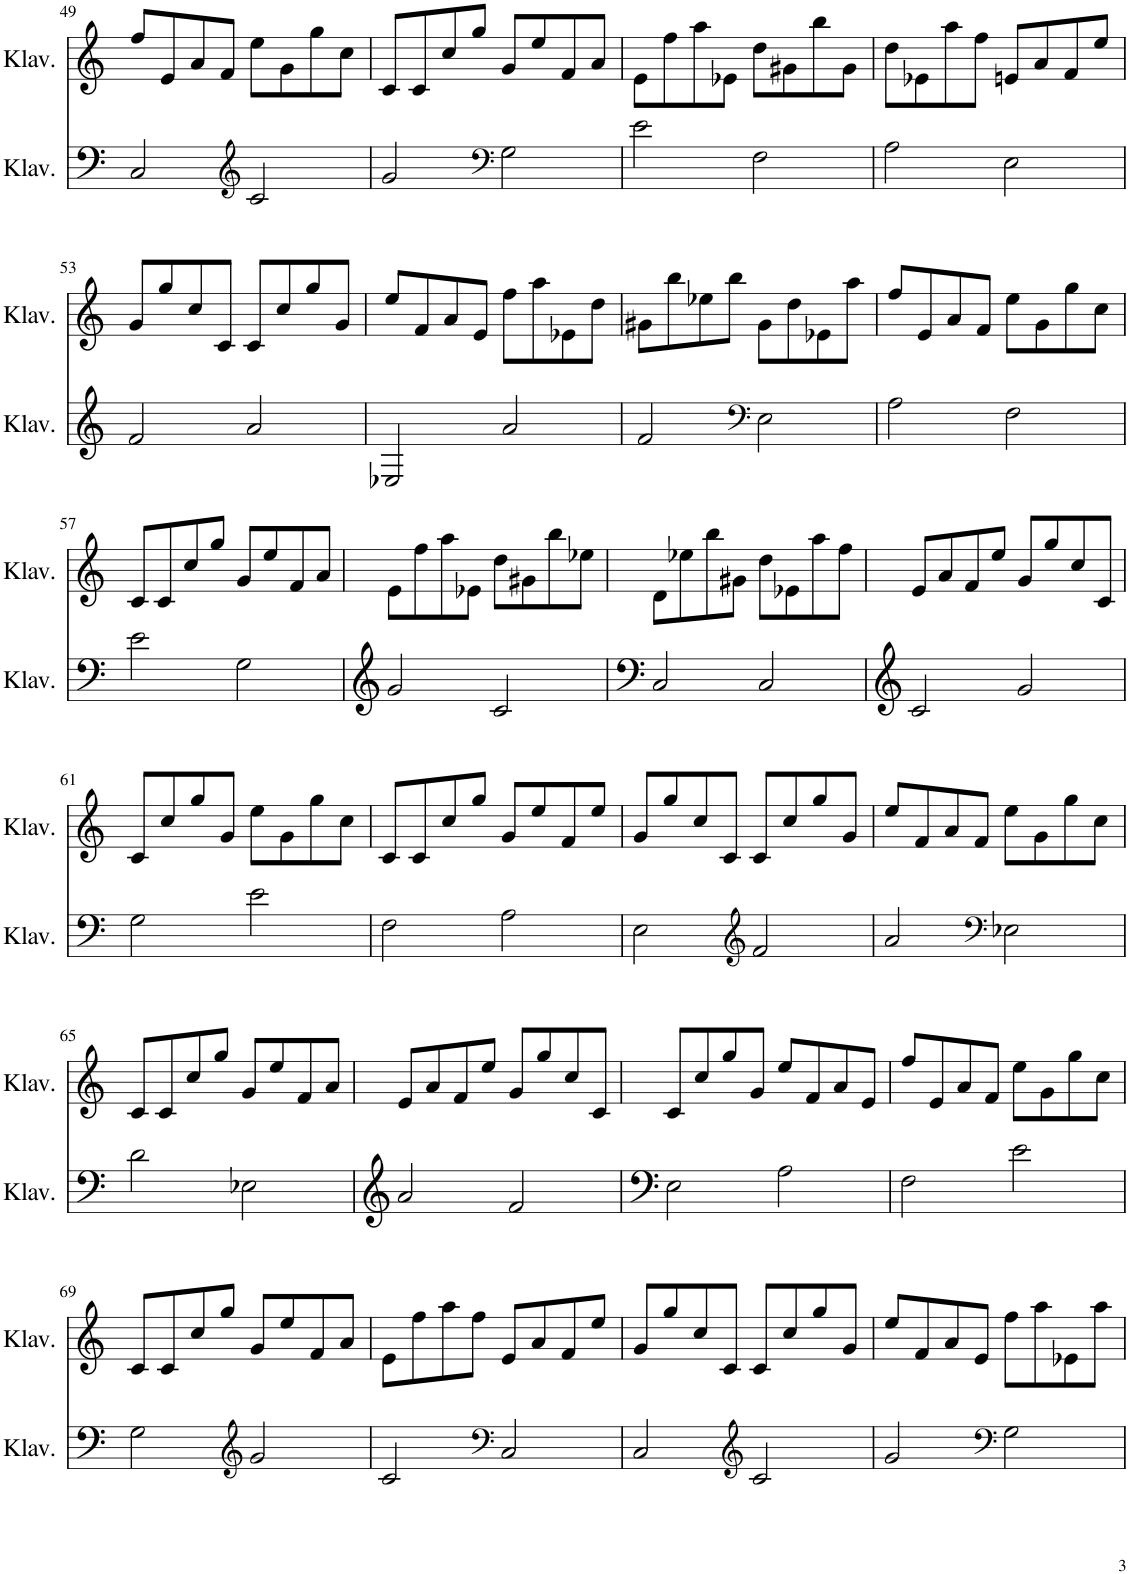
**kern	**kern
*part2	*part1
*staff2	*staff1
*I"Klavier	*I"Klavier
*I'Klav.	*I'Klav.
!!LO:PB:g=z
*clefF4	*clefG2
*k[]	*k[]
*M4/4	*M4/4
=49	=49
2C/	8ff/L
.	8e/
.	8a/
.	8f/J
*clefG2	*
2c/	8ee\L
.	8g\
.	8gg\
.	8cc\J
=50	=50
2g/	8c/L
.	8c/
.	8cc/
.	8gg/J
*clefF4	*
2G\	8g/L
.	8ee/
.	8f/
.	8a/J
=51	=51
2e\	8e\L
.	8ff\
.	8aa\
.	8e-X\J
2F\	8dd\L
.	8g#X\
.	8bb\
.	8g#\J
=52	=52
2A\	8dd\L
.	8e-X\
.	8aa\
.	8ff\J
2E\	8en/L
.	8a/
.	8f/
.	8ee/J
!!LO:LB:g=z
=53	=53
2f/	8g/L
.	8gg/
.	8cc/
.	8c/J
2a/	8c/L
.	8cc/
.	8gg/
.	8g/J
=54	=54
2E-X/	8ee/L
.	8f/
.	8a/
.	8e/J
2a/	8ff\L
.	8aa\
.	8e-X\
.	8dd\J
=55	=55
2f/	8g#X\L
.	8bb\
.	8ee-X\
.	8bb\J
*clefF4	*
2E\	8g#\L
.	8dd\
.	8e-X\
.	8aa\J
=56	=56
2A\	8ff/L
.	8e/
.	8a/
.	8f/J
2F\	8ee\L
.	8g\
.	8gg\
.	8cc\J
!!LO:LB:g=z
=57	=57
2e\	8c/L
.	8c/
.	8cc/
.	8gg/J
2G\	8g/L
.	8ee/
.	8f/
.	8a/J
=58	=58
2g/	8e\L
.	8ff\
.	8aa\
.	8e-X\J
2c/	8dd\L
.	8g#X\
.	8bb\
.	8ee-X\J
=59	=59
2C/	8d\L
.	8ee-X\
.	8bb\
.	8g#X\J
2C/	8dd\L
.	8e-X\
.	8aa\
.	8ff\J
=60	=60
2c/	8e/L
.	8a/
.	8f/
.	8ee/J
2g/	8g/L
.	8gg/
.	8cc/
.	8c/J
!!LO:LB:g=z
=61	=61
2G\	8c/L
.	8cc/
.	8gg/
.	8g/J
2e\	8ee\L
.	8g\
.	8gg\
.	8cc\J
=62	=62
2F\	8c/L
.	8c/
.	8cc/
.	8gg/J
2A\	8g/L
.	8ee/
.	8f/
.	8ee/J
=63	=63
2E\	8g/L
.	8gg/
.	8cc/
.	8c/J
*clefG2	*
2f/	8c/L
.	8cc/
.	8gg/
.	8g/J
=64	=64
2a/	8ee/L
.	8f/
.	8a/
.	8f/J
*clefF4	*
2E-X\	8ee\L
.	8g\
.	8gg\
.	8cc\J
!!LO:LB:g=z
=65	=65
2d\	8c/L
.	8c/
.	8cc/
.	8gg/J
2E-X\	8g/L
.	8ee/
.	8f/
.	8a/J
=66	=66
2a/	8e/L
.	8a/
.	8f/
.	8ee/J
2f/	8g/L
.	8gg/
.	8cc/
.	8c/J
=67	=67
2E\	8c/L
.	8cc/
.	8gg/
.	8g/J
2A\	8ee/L
.	8f/
.	8a/
.	8e/J
=68	=68
2F\	8ff/L
.	8e/
.	8a/
.	8f/J
2e\	8ee\L
.	8g\
.	8gg\
.	8cc\J
!!LO:LB:g=z
=69	=69
2G\	8c/L
.	8c/
.	8cc/
.	8gg/J
*clefG2	*
2g/	8g/L
.	8ee/
.	8f/
.	8a/J
=70	=70
2c/	8e\L
.	8ff\
.	8aa\
.	8ff\J
*clefF4	*
2C/	8e/L
.	8a/
.	8f/
.	8ee/J
=71	=71
2C/	8g/L
.	8gg/
.	8cc/
.	8c/J
*clefG2	*
2c/	8c/L
.	8cc/
.	8gg/
.	8g/J
=72	=72
2g/	8ee/L
.	8f/
.	8a/
.	8e/J
*clefF4	*
2G\	8ff\L
.	8aa\
.	8e-X\
.	8aa\J
=	=
*-	*-
